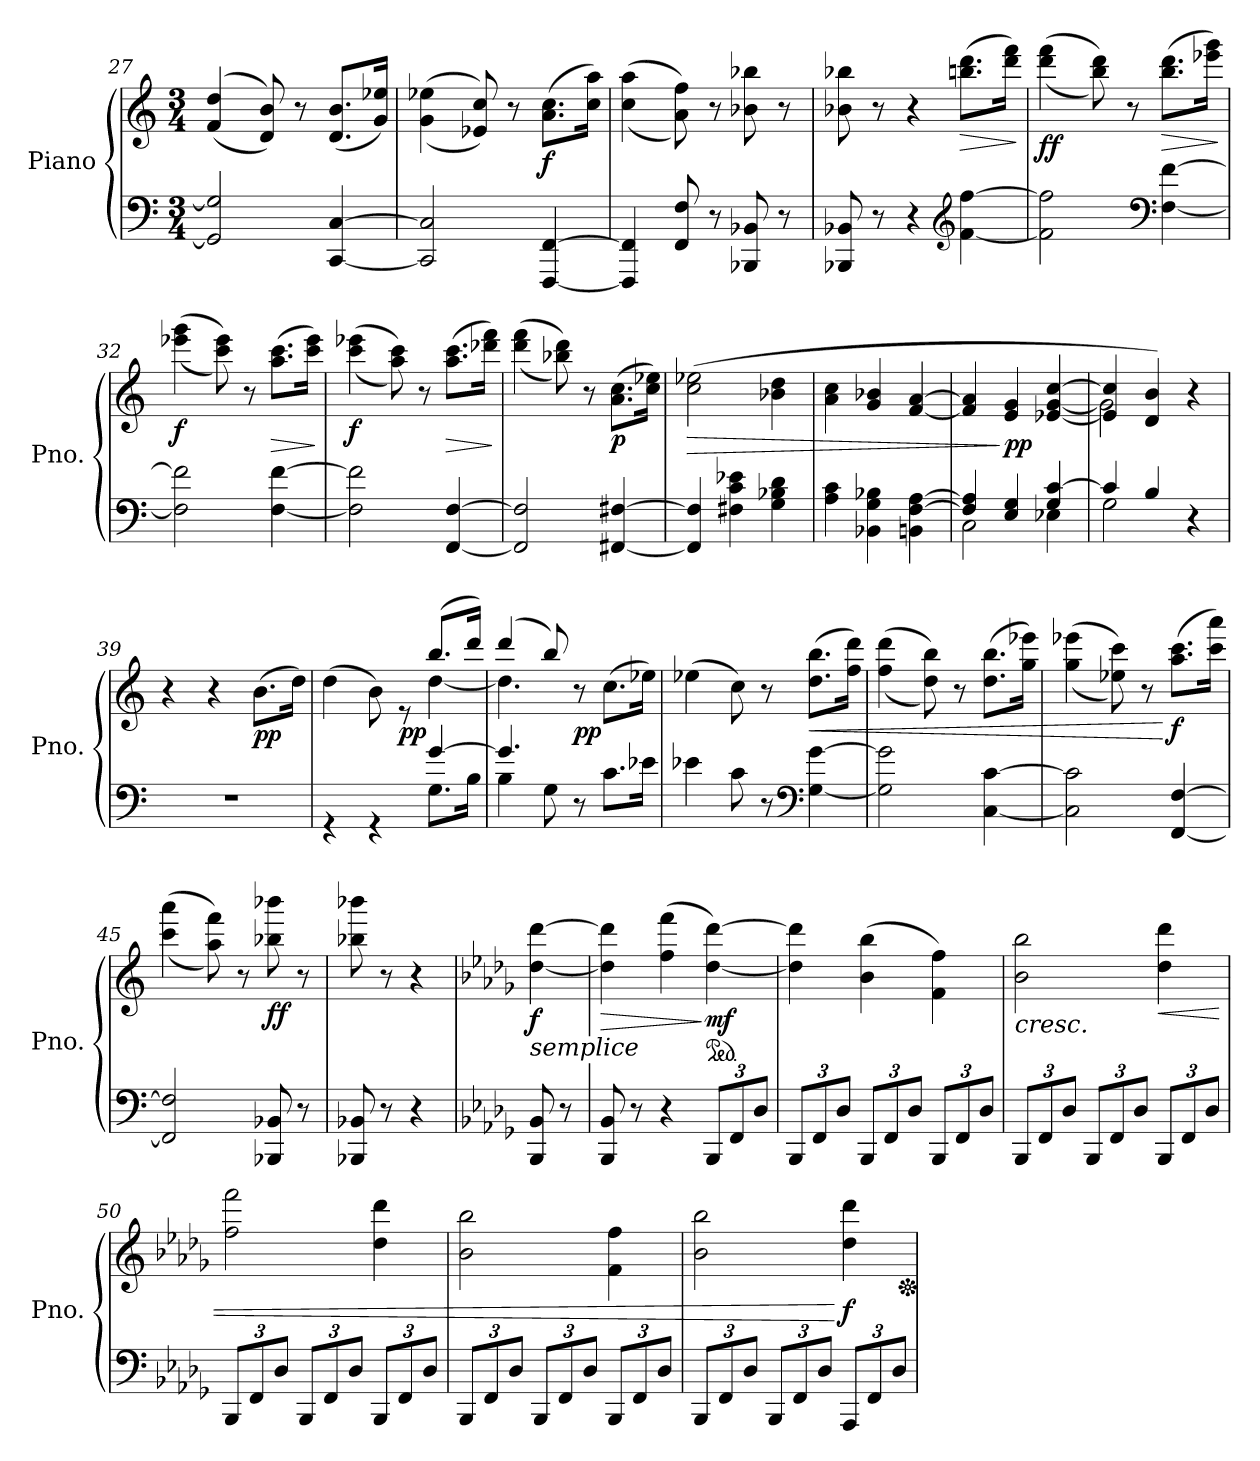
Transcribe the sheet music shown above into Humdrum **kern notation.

**kern	**kern	**dynam
*part1	*part1	*part1
*staff2	*staff1	*staff1/2
*I"Piano	*	*
*I'Pno.	*	*
!!LO:LB:g=z
*clefF4	*clefG2	*
*k[]	*k[]	*
*M3/4	*M3/4	*
=27	=27	=27
2GG/] 2G/]	(<(>4f/ 4dd/	.
.	8d/ 8b/))	.
.	8r	.
[4CC/ [4C/	(<8.d/ 8.b/L	.
.	16g/ 16ee-X/Jk)	.
=28	=28	=28
2CC/] 2C/]	(>(>4g\ 4ee-X\	.
.	8e-X/ 8cc/))	.
.	8r	.
!	!	!LO:DY:b
[4FFF/ [4FF/	(>8.a\ 8.cc\L	f
.	16cc\ 16aa\Jk)	.
=29	=29	=29
4FFF/] 4FF/]	(>(>4cc\ 4aa\	.
8FF/ 8F/	8a\ 8ff\))	.
8r	8r	.
8BBB-X/ 8BB-X/	8b-X\ 8bb-X\	.
8r	8r	.
=30	=30	=30
8BBB-X/ 8BB-X/	8b-X\ 8bb-X\	.
8r	8r	.
4r	4r	.
*clefG2	*	*
!	!	!LO:HP:b
[4f\ [4ff\	(>8.bbn\ 8.ddd\L	>
.	16ddd\ 16fff\Jk)	.
.	.	]
=31	=31	=31
!	!	!LO:DY:b
!	!	!LO:DY:n=1:b
2f\] 2ff\]	(>(>4ddd\ 4fff\	f f
.	8bb\ 8ddd\))	.
.	8r	.
*clefF4	*	*
!	!	!LO:HP:b
[4F\ [4f\	(>8.bb\ 8.ddd\L	>
.	16eee-X\ 16ggg\Jk)	.
.	.	]
!!LO:LB:g=z
=32	=32	=32
!	!	!LO:DY:b
2F\] 2f\]	(>(>4eee-X\ 4ggg\	f
.	8ccc\ 8eee-\))	.
.	8r	.
!	!	!LO:HP:b
[4F\ [4f\	(>8.aa\ 8.ccc\L	>
.	16ccc\ 16eee-\Jk)	.
.	.	]
=33	=33	=33
!	!	!LO:DY:b
2F\] 2f\]	(>(>4ccc\ 4eee-X\	f
.	8aa\ 8ccc\))	.
.	8r	.
!	!	!LO:HP:b
[4FF/ [4F/	(>8.aa\ 8.ccc\L	>
.	16ddd-X\ 16fff\Jk)	.
.	.	]
=34	=34	=34
2FF/] 2F/]	(>(>4ddd\ 4fff\	.
.	8bb-X\ 8ddd\))	.
.	8r	.
!	!	!LO:DY:b
[4FF#X/ [4F#X/	(>8.a\ 8.cc\L	p
.	16cc\ 16ee-X\Jk)	.
=35	=35	=35
!	!	!LO:HP:b
4FF#/] 4F#/]	(>2cc\ 2ee-X\	>
4F#X\ 4c\ 4e-X\	.	.
4G\ 4B-X\ 4d\	4b-X\ 4dd\	.
=36	=36	=36
4A\ 4c\	4a\ 4cc\	.
4BB-X\ 4G\ 4B-X\	4g/ 4b-X/	.
4BBn\ [4F\ [4A\	[4f/ [4a/	.
=37	=37	=37
*^	*	*
4F/] 4A/]	2C\	4f/] 4a/]	.
!	!	!	!LO:DY:n=1:b
4E/ 4G/	.	4e/ 4g/	] pp
4G/ [4c/	4E-X\	[4e-X/ [4g/ [4cc/	.
!!LO:LB:g=z
=38	=38	=38	=38
*	*	*^	*
4c/]	2G\	4e-/] 4cc/]	2g\]	.
4B/	.	4d/ 4b/)	.	.
4r	4ryy	4r	4ryy	.
*v	*v	*	*	*
*	*v	*v	*
=39	=39	=39
2.r	4r	.
.	4r	.
!	!	!LO:DY:b
.	(>8.b\L	pp
.	16dd\Jk)	.
=40	=40	=40
*^	*^	*
4rGG	2ryy	(>4dd\	2ryy	.
4rGG	.	8b\)	.	.
!	!	!	!	!LO:DY:b
.	.	8re	.	pp
[4g/	8.G\L	(>8.bb/L	[4dd\	.
.	16B\Jk	16ddd/Jk)	.	.
=41	=41	=41	=41	=41
4.g/]	4B\	(>4ddd/	4.dd\]	.
.	8G\	8bb/)	.	.
!	!	!	!	!LO:DY:b
8r	8ryy	8r	8ryy	pp
8.c\L	4ryy	(>8.cc\L	4ryy	.
16e-X\Jk	.	16ee-X\Jk)	.	.
*v	*v	*	*	*
*	*v	*v	*
=42	=42	=42
4e-X\	(>4ee-X\	.
8c\	8cc\)	.
8r	8r	.
*clefF4	*	*
!	!	!LO:HP:b
[4G\ [4g\	(>8.dd\ 8.bb\L	<
.	16ff\ 16ddd\Jk)	.
!!LO:LB:g=z
=43	=43	=43
2G\] 2g\]	(>(>4ff\ 4ddd\	.
.	8dd\ 8bb\))	.
.	8r	.
[4C\ [4c\	(>8.dd\ 8.bb\L	.
.	16gg\ 16eee-X\Jk)	.
=44	=44	=44
2C\] 2c\]	(>(>4gg\ 4eee-X\	.
.	8ee-X\ 8ccc\))	.
.	8r	.
!	!	!LO:DY:n=1:b
[4FF/ [4F/	(>8.aa\ 8.ccc\L	[ f
.	16ccc\ 16aaa\Jk)	.
=45	=45	=45
2FF/] 2F/]	(>(>4ccc\ 4aaa\	.
.	8aa\ 8fff\))	.
.	8r	.
!	!	!LO:DY:b
8BBB-X/ 8BB-X/	8bb-X\ 8bbb-X\	ff
8r	8r	.
=45X1	=45X1	=45X1
8BBB-X/ 8BB-X/	8bb-X\ 8bbb-X\	.
8r	8r	.
4r	4r	.
=46	=46	=46
*k[b-e-a-d-g-]	*k[b-e-a-d-g-]	*
!	!LO:TX:b:i:t=semplice	!
!	!	!LO:DY:b
8BBB-/ 8BB-/	[4dd-\ [4ddd-\	f
8r	.	.
=47	=47	=47
!	!	!LO:HP:b
8BBB-/ 8BB-/	4dd-\] 4ddd-\]	>
8r	.	.
4r	(>4ff\ 4fff\	.
*Xbrackettup	*	*
*	*ped	*
!	!	!LO:DY:n=1:b
12BBB-/L	[4dd-\ [4ddd-\)	] mf
12FF/	.	.
12D-/J	.	.
!!LO:PB:g=z
=48	=48	=48
12BBB-/L	4dd-\] 4ddd-\]	.
12FF/	.	.
12D-/J	.	.
12BBB-/L	(>4b-\ 4bb-\	.
12FF/	.	.
12D-/J	.	.
12BBB-/L	4f\ 4ff\)	.
12FF/	.	.
12D-/J	.	.
=49	=49	=49
!	!LO:TX:b:i:t=cresc.	!
12BBB-/L	2b-\ 2bb-\	.
12FF/	.	.
12D-/J	.	.
12BBB-/L	.	.
12FF/	.	.
12D-/J	.	.
!	!	!LO:HP:b
12BBB-/L	4dd-\ 4ddd-\	<
12FF/	.	.
12D-/J	.	.
=50	=50	=50
12BBB-/L	2ff\ 2fff\	.
12FF/	.	.
12D-/J	.	.
12BBB-/L	.	.
12FF/	.	.
12D-/J	.	.
12BBB-/L	4dd-\ 4ddd-\	.
12FF/	.	.
12D-/J	.	.
=51	=51	=51
12BBB-/L	2b-\ 2bb-\	.
12FF/	.	.
12D-/J	.	.
12BBB-/L	.	.
12FF/	.	.
12D-/J	.	.
12BBB-/L	4f\ 4ff\	.
12FF/	.	.
12D-/J	.	.
!!LO:LB:g=z
=52	=52	=52
12BBB-/L	2b-\ 2bb-\	.
12FF/	.	.
12D-/J	.	.
12BBB-/L	.	.
12FF/	.	.
12D-/J	.	.
!	!	!LO:DY:n=1:b
12AAA-/L	4dd-\ 4ddd-\	[ f
12FF/	.	.
12D-/J	.	.
*	*Xped	*
=	=	=
*-	*-	*-
